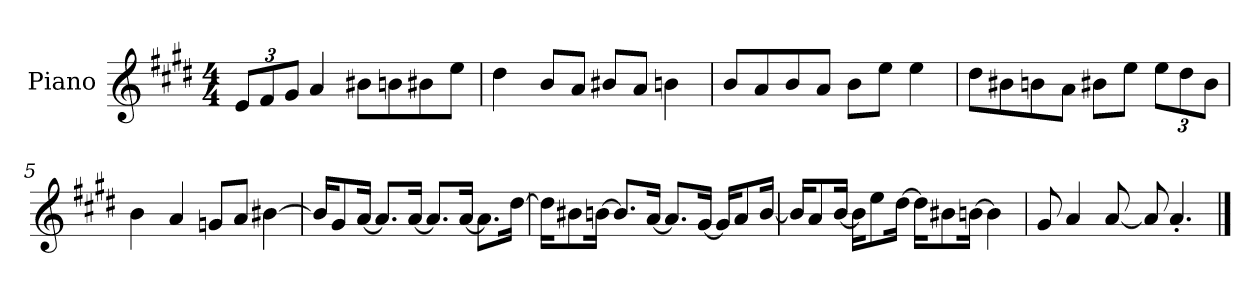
**kern
*part1
*staff1
*I"Piano
*I'P-no
*clefG2
*k[f#c#g#d#]
*M4/4
*MM90
*Xbrackettup
=1
12e/L
12f#/
12g#/J
4a/
8b#X\L
8bn\
8b#X\
8ee\J
=2
4dd#\
8b/L
8a/J
8b#X/L
8a/J
4bn\
=3
8b/L
8a/
8b/
8a/J
8b\L
8ee\J
4ee\
=4
8dd#\L
8b#X\
8bn\
8a\J
8b#X\L
8ee\J
12ee\L
12dd#\
12b#\J
!!LO:LB:g=z
=5
4b\
4a/
8gn/L
8a/J
[4b#X\
=6
16b#/KL]
8g#/
[16a/Jk
8.a/L]
[16a/Jk
8.a/L]
[16a/Jk
8.a\L]
[16dd#\Jk
=7
16dd#\KL]
8b#X\
[16bn\Jk
8.b/L]
[16a/Jk
8.a/L]
[16g#/Jk
16g#/KL]
8a/
[16b/Jk
=8
16b/KL]
8a/
[16b/Jk
16b\KL]
8ee\
[16dd#\Jk
16dd#\KL]
8b#X\
[16bn\Jk
4b\]
!!LO:LB:g=z
=9
8g#/
4a/
[8a/
8a/]
4.a'/
==
*-
